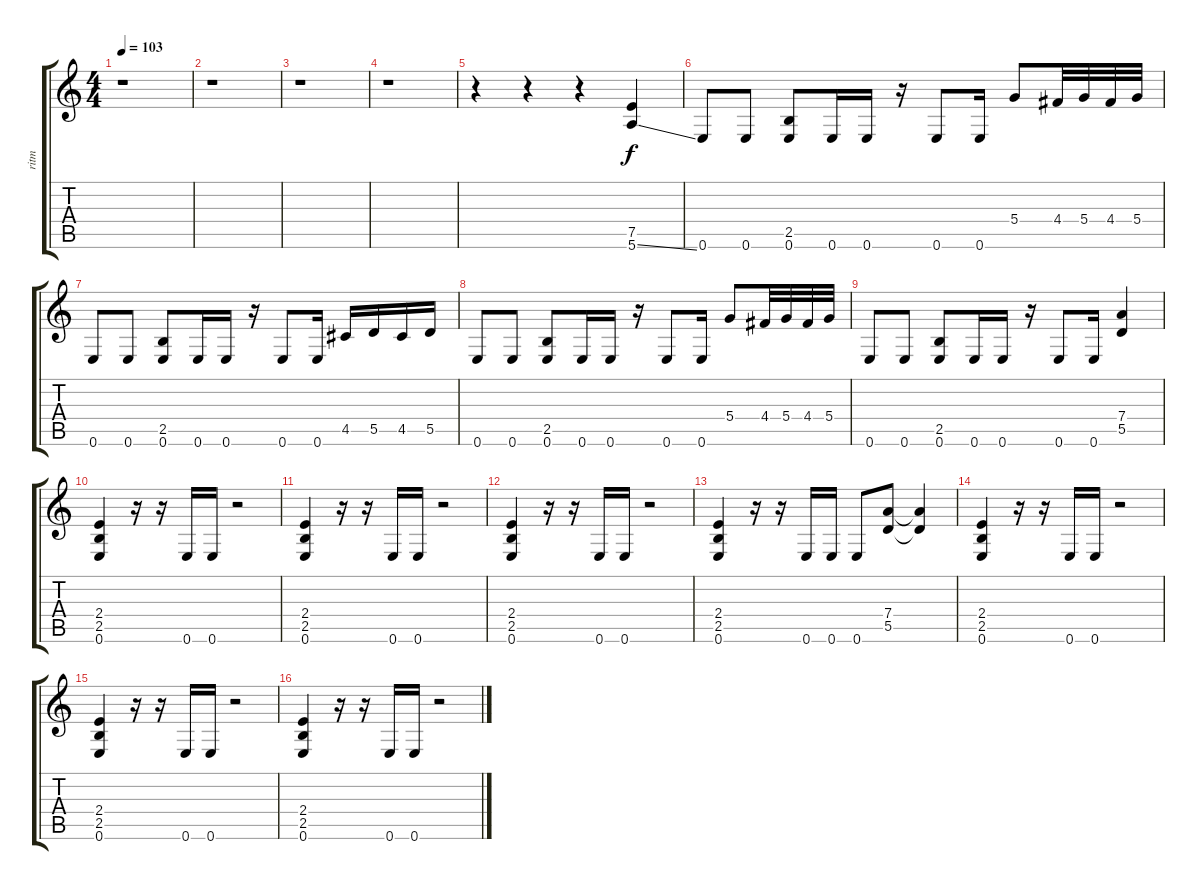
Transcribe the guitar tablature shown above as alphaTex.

\track ("ritm" "ritm") {instrument distortionguitar}
\staff {score tabs}
\tuning (E4 B3 G3 D3 A2 E2) {hide}
\ts (4 4)
\tempo 103
\clef g2
\ks c
r.1{dy f instrument distortionguitar} |
r.1 |
r.1 |
r.1 |
r.4 r.4 r.4 (7.5 5.6{ss}).4 |
0.6.8 0.6.8 (2.5 0.6).8 0.6.16 0.6.16 r.16 0.6.8 0.6.16 5.4.8 4.4.32 5.4.32 4.4.32 5.4.32 |
0.6.8 0.6.8 (2.5 0.6).8 0.6.16 0.6.16 r.16 0.6.8 0.6.16 4.5.16 5.5.16 4.5.16 5.5.16 |
0.6.8 0.6.8 (2.5 0.6).8 0.6.16 0.6.16 r.16 0.6.8 0.6.16 5.4.8 4.4.32 5.4.32 4.4.32 5.4.32 |
0.6.8 0.6.8 (2.5 0.6).8 0.6.16 0.6.16 r.16 0.6.8 0.6.16 (7.4 5.5).4 |
(2.4 2.5 0.6).4 r.16 r.16 0.6.16 0.6.16 r.2 |
(2.4 2.5 0.6).4 r.16 r.16 0.6.16 0.6.16 r.2 |
(2.4 2.5 0.6).4 r.16 r.16 0.6.16 0.6.16 r.2 |
(2.4 2.5 0.6).4 r.16 r.16 0.6.16 0.6.16 0.6.8 (7.4 5.5).8 (7.4{t} 5.5{t}).4 |
(2.4 2.5 0.6).4 r.16 r.16 0.6.16 0.6.16 r.2 |
(2.4 2.5 0.6).4 r.16 r.16 0.6.16 0.6.16 r.2 |
(2.4 2.5 0.6).4 r.16 r.16 0.6.16 0.6.16 r.2
